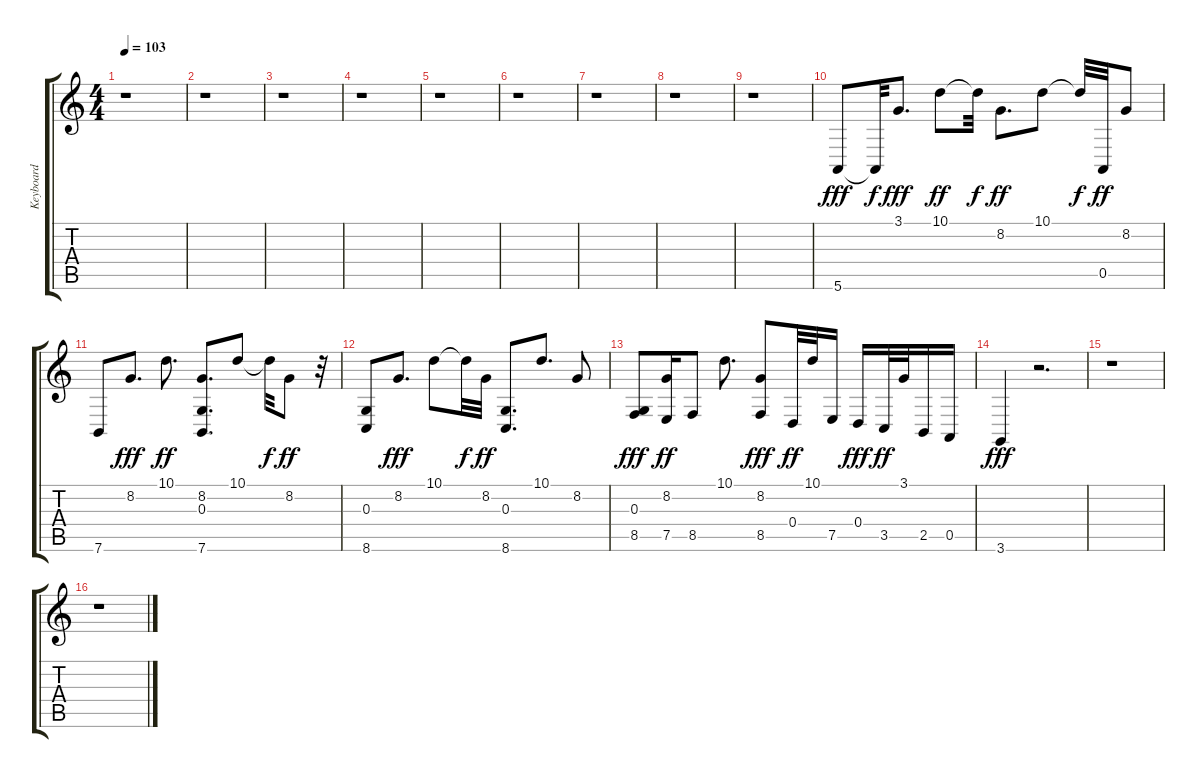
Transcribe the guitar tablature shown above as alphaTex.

\track ("Keyboard" "Keyboard") {instrument acousticgrandpiano}
\staff {score tabs}
\tuning (E4 B3 G3 D3 A2 E2) {hide}
\ts (4 4)
\tempo 103
\clef g2
\ks c
r.1{dy fff} |
r.1 |
r.1 |
r.1 |
r.1 |
r.1 |
r.1 |
r.1 |
r.1 |
5.6.8 5.6{t}.32{dy f} 3.1.8{d dy fff} 10.1.8{dy ff} 10.1{t}.32{dy f} 8.2.8{d dy ff} 10.1.8 10.1{t}.32{dy f} 0.5.32{dy ff} 8.2.8 |
7.6.8 8.2.8{d dy fff} 10.1.8{d dy ff} (8.2 0.3 7.6).8{d} 10.1.8 10.1{t}.32{dy f} 8.2.8{dy ff} r.32 |
(0.3 8.6).8 8.2.8{d dy fff} 10.1.8 10.1{t}.32{dy f} 8.2.32{dy ff} (0.3 8.6).8{d} 10.1.8{d} 8.2.8 |
(0.3 8.5).8{dy fff} (8.2 7.5).16{dy ff} 8.5.8 10.1.8{d} (8.2 8.5).8{dy fff} 0.4.32{dy ff} 10.1.32 7.5.16 0.4.16{dy fff} 3.5.32{dy ff} 3.1.32 2.5.16 0.5.16 |
3.6.4{dy fff} r.2{d} |
r.1 |
r.1
